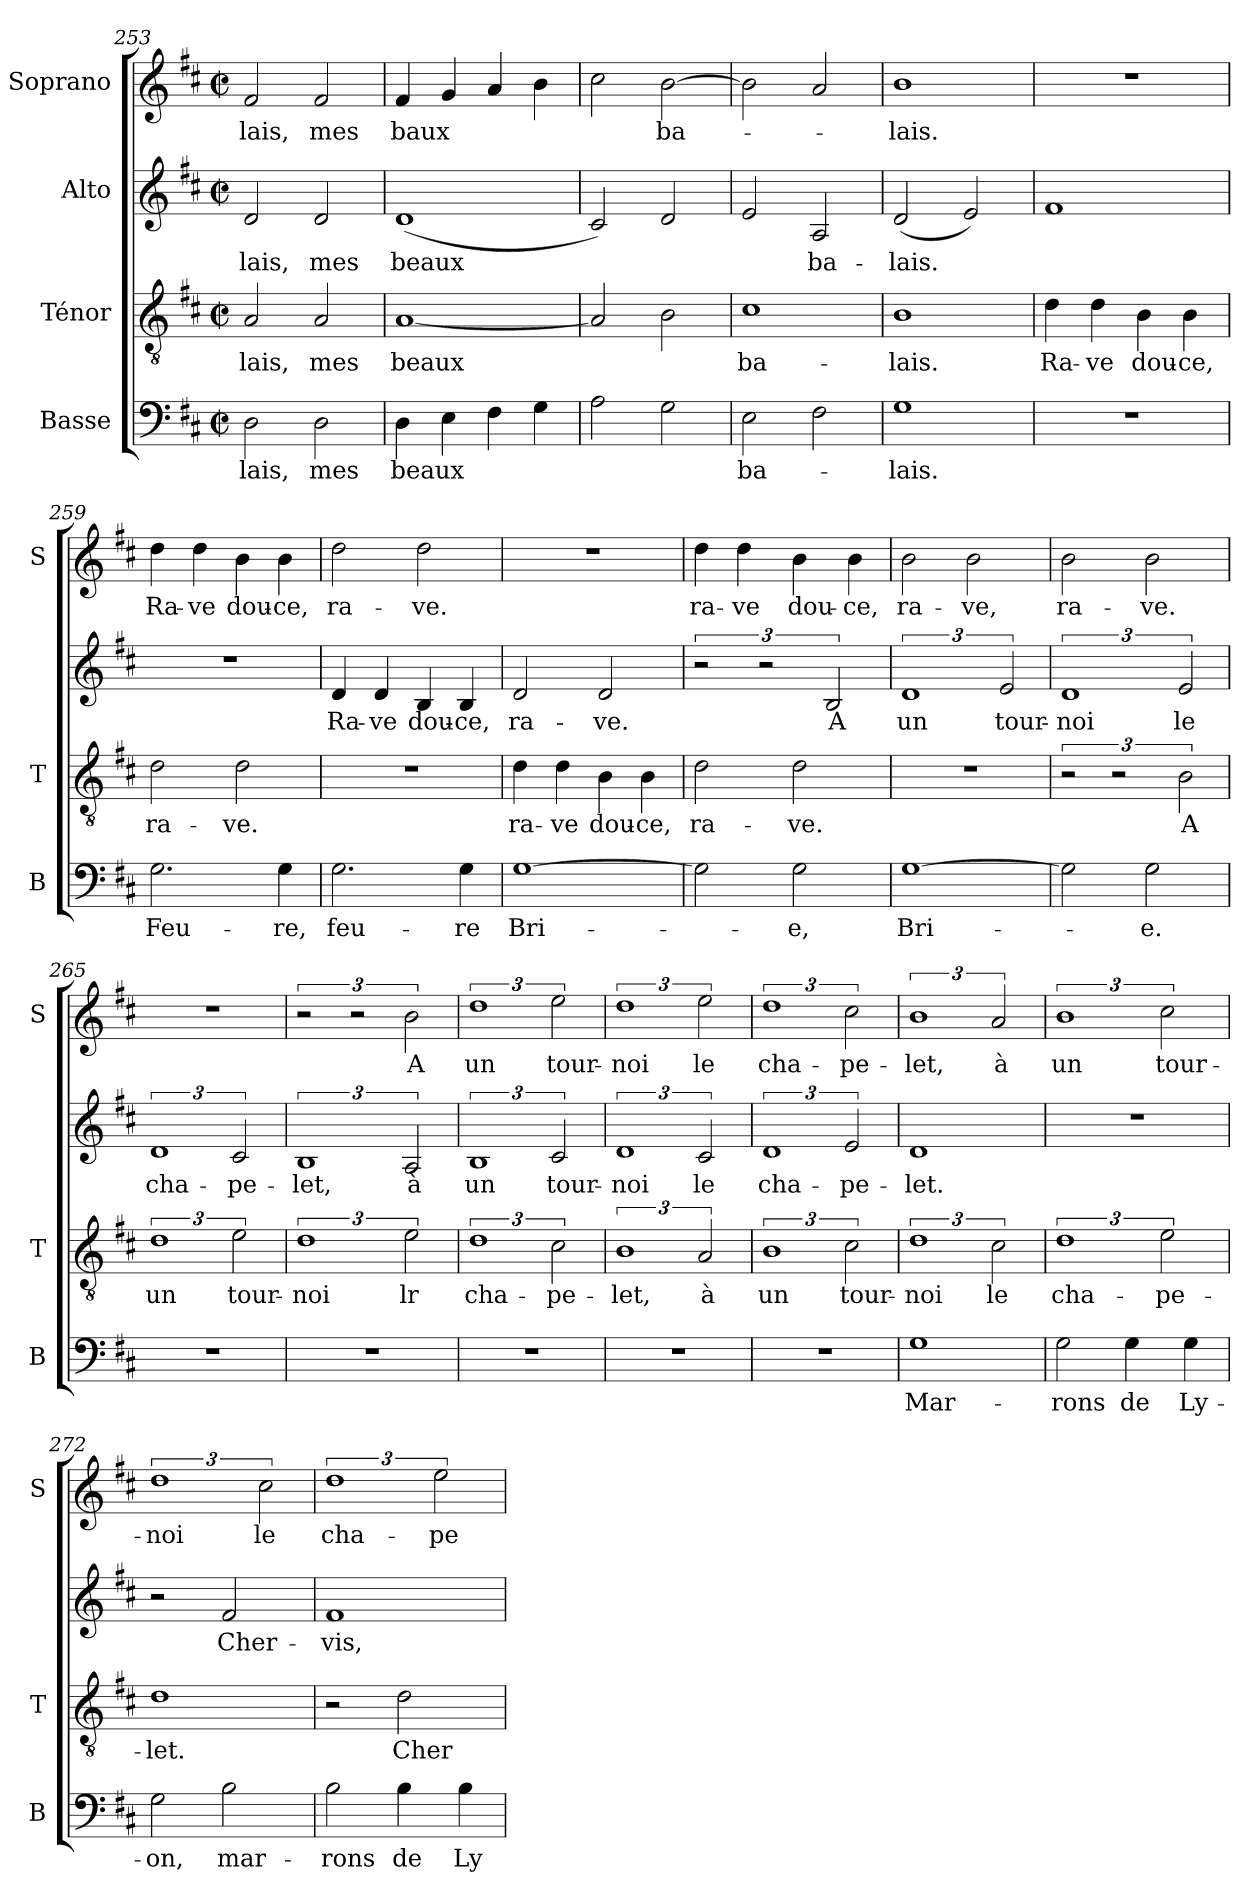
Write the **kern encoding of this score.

**kern	**text	**kern	**text	**kern	**text	**kern	**text
*part4	*part4	*part3	*part3	*part2	*part2	*part1	*part1
*staff4	*staff4	*staff3	*staff3	*staff2	*staff2	*staff1	*staff1
*I"Basse	*	*I"Ténor	*	*I"Alto	*	*I"Soprano	*
*I'B	*	*I'T	*	*	*	*I'S	*
*clefF4	*	*clefGv2	*	*clefG2	*	*clefG2	*
*k[f#c#]	*	*k[f#c#]	*	*k[f#c#]	*	*k[f#c#]	*
*M4/4	*	*M4/4	*	*M4/4	*	*M4/4	*
*met(c|)	*	*met(c|)	*	*met(c|)	*	*met(c|)	*
=253	=253	=253	=253	=253	=253	=253	=253
!	!LO:LY:b	!	!LO:LY:b	!	!LO:LY:b	!	!LO:LY:b
2D\	-lais,	2A/	-lais,	2d/	-lais,	2f#/	-lais,
!	!LO:LY:b	!	!LO:LY:b	!	!LO:LY:b	!	!LO:LY:b
2D\	mes	2A/	mes	2d/	mes	2f#/	mes
=254	=254	=254	=254	=254	=254	=254	=254
!	!LO:LY:b	!	!LO:LY:b	!	!LO:LY:b	!	!LO:LY:b
4D\	beaux	[1A	beaux	(<1d	beaux	4f#/	baux
4E\	.	.	.	.	.	4g/	.
4F#\	.	.	.	.	.	4a/	.
4G\	.	.	.	.	.	4b\	.
=255	=255	=255	=255	=255	=255	=255	=255
2A\	.	2A/]	.	2c#/)	.	2cc#\	.
!	!	!	!	!	!	!	!LO:LY:b
2G\	.	2B\	.	2d/	.	[2b\	ba-
=256	=256	=256	=256	=256	=256	=256	=256
!	!LO:LY:b	!	!LO:LY:b	!	!	!	!
2E\	ba-	1c#	ba-	2e/	.	2b\]	.
!	!	!	!	!	!LO:LY:b	!	!
2F#\	.	.	.	2A/	ba-	2a/	.
=257	=257	=257	=257	=257	=257	=257	=257
!	!LO:LY:b	!	!LO:LY:b	!	!LO:LY:b	!	!LO:LY:b
1G	-lais.	1B	-lais.	(<2d/	-lais.	1b	-lais.
.	.	.	.	2e/)	.	.	.
=258	=258	=258	=258	=258	=258	=258	=258
!	!	!	!LO:LY:b	!	!	!	!
1r	.	4d\	Ra-	1f#	.	1r	.
!	!	!	!LO:LY:b	!	!	!	!
.	.	4d\	-ve	.	.	.	.
!	!	!	!LO:LY:b	!	!	!	!
.	.	4B\	dou-	.	.	.	.
!	!	!	!LO:LY:b	!	!	!	!
.	.	4B\	-ce,	.	.	.	.
=259	=259	=259	=259	=259	=259	=259	=259
!	!LO:LY:b	!	!LO:LY:b	!	!	!	!LO:LY:b
2.G\	Feu-	2d\	ra-	1r	.	4dd\	Ra-
!	!	!	!	!	!	!	!LO:LY:b
.	.	.	.	.	.	4dd\	-ve
!	!	!	!LO:LY:b	!	!	!	!LO:LY:b
.	.	2d\	-ve.	.	.	4b\	dou-
!	!LO:LY:b	!	!	!	!	!	!LO:LY:b
4G\	-re,	.	.	.	.	4b\	-ce,
=260	=260	=260	=260	=260	=260	=260	=260
!	!LO:LY:b	!	!	!	!LO:LY:b	!	!LO:LY:b
2.G\	feu-	1r	.	4d/	Ra-	2dd\	ra-
!	!	!	!	!	!LO:LY:b	!	!
.	.	.	.	4d/	-ve	.	.
!	!	!	!	!	!LO:LY:b	!	!LO:LY:b
.	.	.	.	4B/	dou-	2dd\	-ve.
!	!LO:LY:b	!	!	!	!LO:LY:b	!	!
4G\	-re	.	.	4B/	-ce,	.	.
!!LO:PB:g=z
=261	=261	=261	=261	=261	=261	=261	=261
!	!LO:LY:b	!	!LO:LY:b	!	!LO:LY:b	!	!
[1G	Bri-	4d\	ra-	2d/	ra-	1r	.
!	!	!	!LO:LY:b	!	!	!	!
.	.	4d\	-ve	.	.	.	.
!	!	!	!LO:LY:b	!	!LO:LY:b	!	!
.	.	4B\	dou-	2d/	-ve.	.	.
!	!	!	!LO:LY:b	!	!	!	!
.	.	4B\	-ce,	.	.	.	.
=262	=262	=262	=262	=262	=262	=262	=262
!	!	!	!LO:LY:b	!	!	!	!LO:LY:b
2G\]	.	2d\	ra-	3r	.	4dd\	ra-
!	!	!	!	!	!	!	!LO:LY:b
.	.	.	.	.	.	4dd\	-ve
.	.	.	.	3r	.	.	.
!	!LO:LY:b	!	!LO:LY:b	!	!	!	!LO:LY:b
2G\	-e,	2d\	-ve.	.	.	4b\	dou-
!	!	!	!	!	!LO:LY:b	!	!
.	.	.	.	3B/	A	.	.
!	!	!	!	!	!	!	!LO:LY:b
.	.	.	.	.	.	4b\	-ce,
=263	=263	=263	=263	=263	=263	=263	=263
!	!LO:LY:b	!	!	!	!LO:LY:b	!	!LO:LY:b
[1G	Bri-	1r	.	3%2d	un	2b\	ra-
!	!	!	!	!	!	!	!LO:LY:b
.	.	.	.	.	.	2b\	-ve,
!	!	!	!	!	!LO:LY:b	!	!
.	.	.	.	3e/	tour-	.	.
=264	=264	=264	=264	=264	=264	=264	=264
!	!	!	!	!	!LO:LY:b	!	!LO:LY:b
2G\]	.	3r	.	3%2d	-noi	2b\	ra-
.	.	3r	.	.	.	.	.
!	!LO:LY:b	!	!	!	!	!	!LO:LY:b
2G\	-e.	.	.	.	.	2b\	-ve.
!	!	!	!LO:LY:b	!	!LO:LY:b	!	!
.	.	3B\	A	3e/	le	.	.
=265	=265	=265	=265	=265	=265	=265	=265
!	!	!	!LO:LY:b	!	!LO:LY:b	!	!
1r	.	3%2d	un	3%2d	cha-	1r	.
!	!	!	!LO:LY:b	!	!LO:LY:b	!	!
.	.	3e\	tour-	3c#/	-pe-	.	.
=266	=266	=266	=266	=266	=266	=266	=266
!	!	!	!LO:LY:b	!	!LO:LY:b	!	!
1r	.	3%2d	-noi	3%2B	-let,	3r	.
.	.	.	.	.	.	3r	.
!	!	!	!LO:LY:b	!	!LO:LY:b	!	!LO:LY:b
.	.	3e\	lr	3A/	à	3b\	A
=267	=267	=267	=267	=267	=267	=267	=267
!	!	!	!LO:LY:b	!	!LO:LY:b	!	!LO:LY:b
1r	.	3%2d	cha-	3%2B	un	3%2dd	un
!	!	!	!LO:LY:b	!	!LO:LY:b	!	!LO:LY:b
.	.	3c#\	-pe-	3c#/	tour-	3ee\	tour-
=268	=268	=268	=268	=268	=268	=268	=268
!	!	!	!LO:LY:b	!	!LO:LY:b	!	!LO:LY:b
1r	.	3%2B	-let,	3%2d	-noi	3%2dd	-noi
!	!	!	!LO:LY:b	!	!LO:LY:b	!	!LO:LY:b
.	.	3A/	à	3c#/	le	3ee\	le
=269	=269	=269	=269	=269	=269	=269	=269
!	!	!	!LO:LY:b	!	!LO:LY:b	!	!LO:LY:b
1r	.	3%2B	un	3%2d	cha-	3%2dd	cha-
!	!	!	!LO:LY:b	!	!LO:LY:b	!	!LO:LY:b
.	.	3c#\	tour-	3e/	-pe-	3cc#\	-pe-
=270	=270	=270	=270	=270	=270	=270	=270
!	!LO:LY:b	!	!LO:LY:b	!	!LO:LY:b	!	!LO:LY:b
1G	Mar-	3%2d	-noi	1d	-let.	3%2b	-let,
!	!	!	!LO:LY:b	!	!	!	!LO:LY:b
.	.	3c#\	le	.	.	3a/	à
!!LO:LB:g=z
=271	=271	=271	=271	=271	=271	=271	=271
!	!LO:LY:b	!	!LO:LY:b	!	!	!	!LO:LY:b
2G\	-rons	3%2d	cha-	1r	.	3%2b	un
!	!LO:LY:b	!	!	!	!	!	!
4G\	de	.	.	.	.	.	.
!	!	!	!LO:LY:b	!	!	!	!LO:LY:b
.	.	3e\	-pe-	.	.	3cc#\	tour-
!	!LO:LY:b	!	!	!	!	!	!
4G\	Ly-	.	.	.	.	.	.
=272	=272	=272	=272	=272	=272	=272	=272
!	!LO:LY:b	!	!LO:LY:b	!	!	!	!LO:LY:b
2G\	-on,	1d	-let.	2r	.	3%2dd	-noi
!	!LO:LY:b	!	!	!	!LO:LY:b	!	!
2B\	mar-	.	.	2f#/	Cher-	.	.
!	!	!	!	!	!	!	!LO:LY:b
.	.	.	.	.	.	3cc#\	le
=273	=273	=273	=273	=273	=273	=273	=273
!	!LO:LY:b	!	!	!	!LO:LY:b	!	!LO:LY:b
2B\	-rons	2r	.	1f#	-vis,	3%2dd	cha-
!	!LO:LY:b	!	!LO:LY:b	!	!	!	!
4B\	de	2d\	Cher-	.	.	.	.
!	!	!	!	!	!	!	!LO:LY:b
.	.	.	.	.	.	3ee\	-pe-
!	!LO:LY:b	!	!	!	!	!	!
4B\	Ly-	.	.	.	.	.	.
=	=	=	=	=	=	=	=
*-	*-	*-	*-	*-	*-	*-	*-
